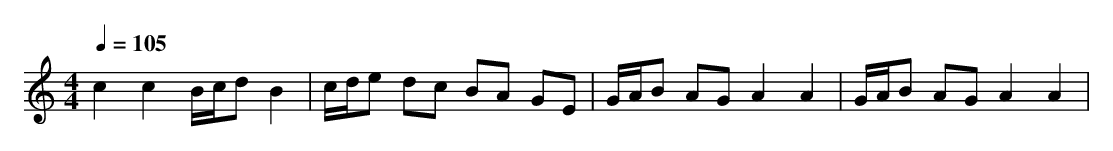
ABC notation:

X:1
T:
M: 4/4
L: 1/8
Q:1/4=105
K:C % 0 sharps
c2 c2 B/2c/2d B2|c/2d/2e dc BA GE|G/2A/2B AG A2 A2|G/2A/2B AG A2 A2|
